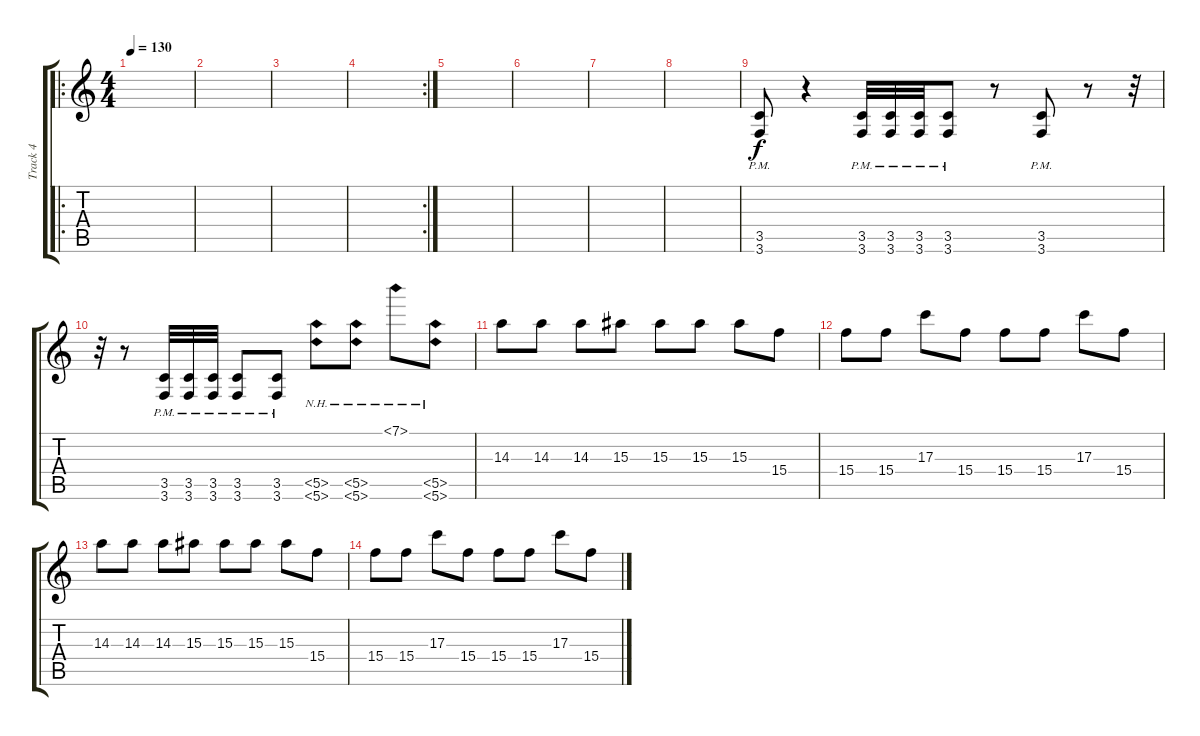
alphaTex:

\track ("Track 4" "Track 4") {instrument distortionguitar}
\staff {score tabs}
\tuning (E4 B3 G3 D3 A2 D2) {hide}
\ro
\ts (4 4)
\tempo 130
\clef g2
\ks c
|
|
|
\rc 2
|
|
|
|
|
(3.5{pm} 3.6{pm}).8 r.4 (3.5{pm} 3.6{pm}).32 (3.5{pm} 3.6{pm}).32 (3.5{pm} 3.6{pm}).32 (3.5{pm} 3.6{pm}).8 r.8 (3.5{pm} 3.6{pm}).8 r.8 r.32 |
r.32 r.8 (3.5{pm} 3.6{pm}).32 (3.5{pm} 3.6{pm}).32 (3.5{pm} 3.6{pm}).32 (3.5{pm} 3.6{pm}).8 (3.5{pm} 3.6{pm}).8 (5.5{nh} 5.6{nh}).8 (5.5{nh} 5.6{nh}).8 7.1{nh}.8 (5.5{nh} 5.6{nh}).8 |
14.3.8 14.3.8 14.3.8 15.3.8 15.3.8 15.3.8 15.3.8 15.4.8 |
15.4.8 15.4.8 17.3.8 15.4.8 15.4.8 15.4.8 17.3.8 15.4.8 |
14.3.8 14.3.8 14.3.8 15.3.8 15.3.8 15.3.8 15.3.8 15.4.8 |
15.4.8 15.4.8 17.3.8 15.4.8 15.4.8 15.4.8 17.3.8 15.4.8
